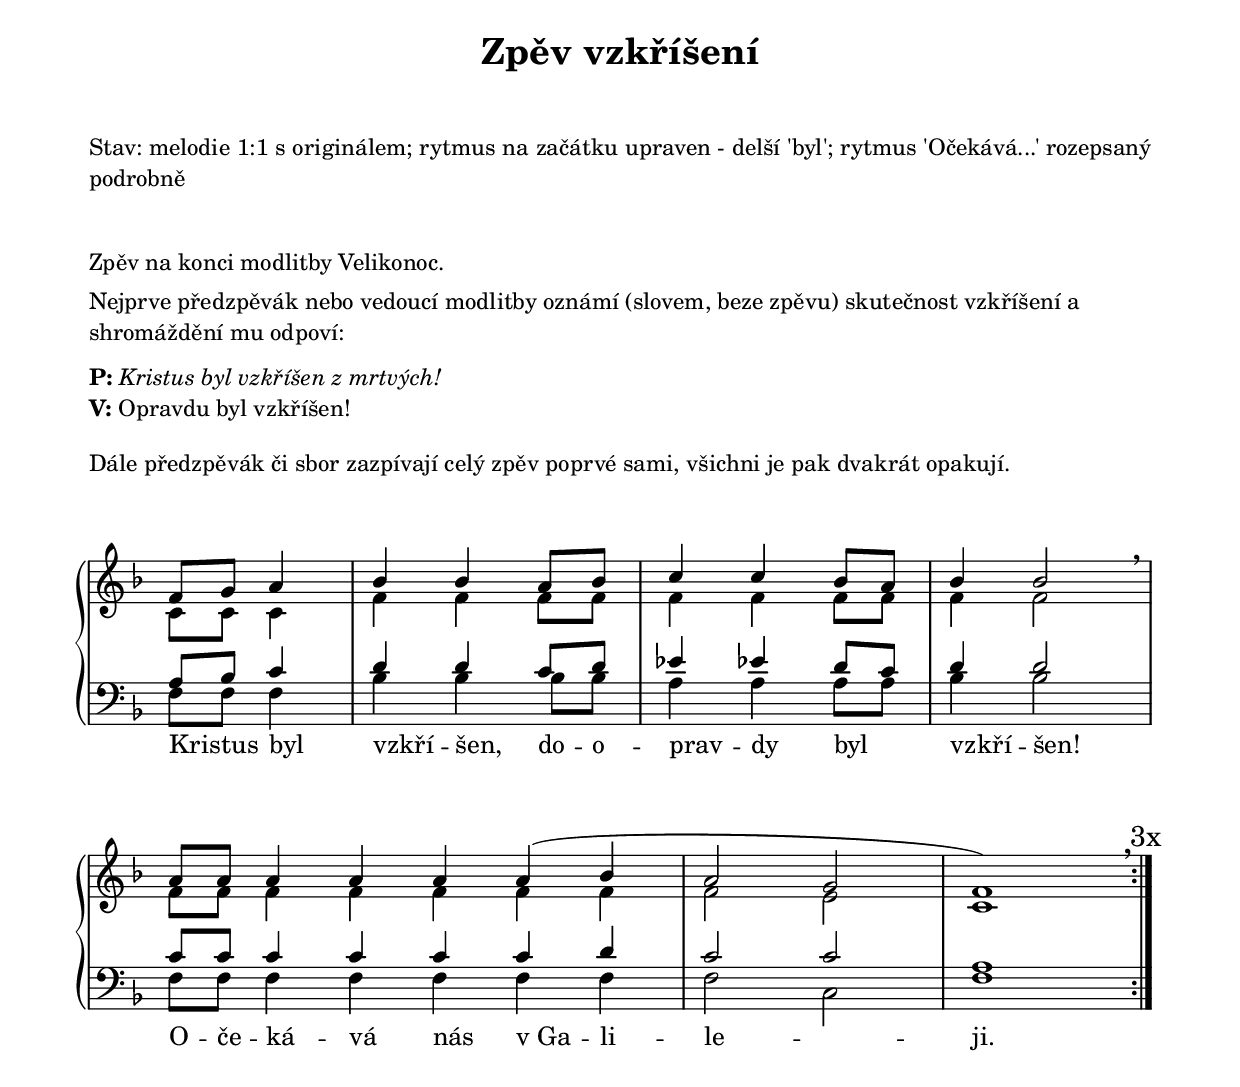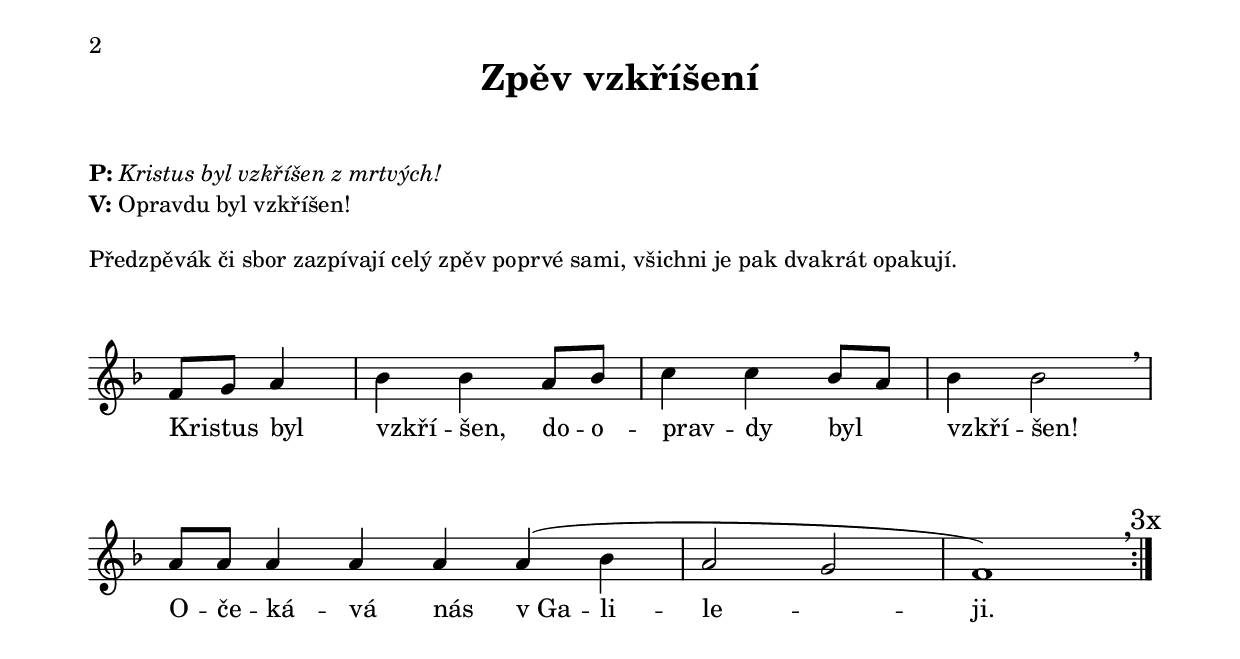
\version "2.18.2"
  
\include "../common-includes/macros.ily"
\include "../common-includes/paper.ily"
\include "../common-includes/layout.ily"

vzkriseni_melodie_prava = \relative c' {
    \key f \major
    \clef treble
    \language "deutsch"
    \noTime
    \autoBeamOff
    \accidentalStyle forget
    \cadenzaOn

    <<
    
    \new Voice = "hlavni" {
    \voiceOne
    f8[ g8] a4 \bbar
    b4 b4 a8[ b8] \bbar
    c4 c4 b8[ a8] \bbar
    b4 b2 \breathe \break \bbar
    
    a8[ a8] a4 a4 a4 a4( b4 \bbar
    a2 g2 \bbar
    f1) \breathe
    }
    
    \new Voice {
    \voiceTwo
    c8[ c8] c4
    f4 f4 f8[ f8]
    f4 f4 f8[ f8]
    f4 f2
    
    f8[ f8] f4 f4 f4 f4 f4
    f2 e2
    c1
    }
      
    >>
    

    \mark "3x" \bar ":|."    
    \cadenzaOff
}

vzkriseni_melodie_leva = \relative c {
    \key f \major
    \clef bass
    \language "deutsch"
    \noTime
    \autoBeamOff
    \accidentalStyle forget
    \cadenzaOn
    
    <<
    
    \new Voice = "hlavni" {
    \voiceOne
    a'8[ b8] c4
    d4 d4 c8[ d8]
    es4 es4 d8[ c8]
    d4 d2
    
    c8[ c8] c4 c4 c4 c4 d4
    c2 c2
    a1
    }
    
    \new Voice {
    \voiceTwo
    f8[ f8] f4
    b4 b4 b8[ b8]
    a4 a4 a8[ a8]
    b4 b2
    
    f8[ f8] f4 f4 f4 f4 f4
    f2 c2
    f1
    }
    
    >>
    
    \cadenzaOff
}

vzkriseni_melodie_lidi = \relative c' {
    \key f \major
    \clef treble
    \language "deutsch"
    \noTime
    \autoBeamOff
    \accidentalStyle forget
    \cadenzaOn

    f8[ g8] a4 \bbar
    b4 b4 a8[ b8] \bbar
    c4 c4 b8[ a8] \bbar
    b4 b2 \breathe \break \bbar
    
    a8[ a8] a4 a4 a4 a4( b4 \bbar
    a2 g2 \bbar
    f1) \breathe \mark "3x" \bar ":|."
    
    \cadenzaOff
}


vzkriseni_slova = \lyricmode {
    Kris8 -- tus8 byl4
    vzkří4 -- šen,4 do8 -- o8 --
    prav4 -- dy4 byl4
    vzkří4 -- šen!2
    
    O8 -- če8 -- ká4 -- vá4 nás4
    "v Ga"4 -- li4 --
    le1 --
    ji.1
}


vzkriseni_doprovod = \new PianoStaff <<
    \new Staff \vzkriseni_melodie_prava
    \new Staff \vzkriseni_melodie_leva
    \new Lyrics \vzkriseni_slova
>>

vzkriseni_lidi = \new PianoStaff <<
    \new Staff \vzkriseni_melodie_lidi
    \new Lyrics \vzkriseni_slova
>>


\book {
    \bookpart {
    \header {
        title = "Zpěv vzkříšení"
        %subtitle = "Závěr modlitby Velikonoc"
    }
    \tocItem \markup "Zpěv vzkříšení"
    \markup {
        %\fill-line { \center-column { "Nějaký text..." } }
        \column {
            \vspace #2
            \justify { Stav:
                       melodie 1:1 s originálem;
                       rytmus na začátku upraven - delší 'byl';
                       rytmus 'Očekává...' rozepsaný podrobně
            }
            \vspace #2
            \line { Zpěv na konci modlitby Velikonoc. }
            \vspace #0.25
            \wordwrap {
              Nejprve předzpěvák nebo vedoucí modlitby oznámí (slovem, beze zpěvu)
              skutečnost vzkříšení a shromáždění mu odpoví:
            }
            \vspace #0.75
            \line { \bold P: \italic {Kristus byl vzkříšen z mrtvých! } }
            \line { \bold V: Opravdu byl vzkříšen! }
            \vspace #0.75
            \wordwrap { Dále předzpěvák či sbor zazpívají celý zpěv poprvé sami, všichni je pak dvakrát opakují. }
            \vspace #2
        }
    }
    \score {
        \vzkriseni_doprovod
    }
}

    \bookpart {
    \header {
        title = "Zpěv vzkříšení"
        %subtitle = "Závěr modlitby Velikonoc"
    }
    \tocItem \markup "Zpěv vzkříšení"
    \markup {
        %\fill-line { \center-column { "Nějaký text..." } }
        \column {
            \vspace #2
            \line { \bold P: \italic {Kristus byl vzkříšen z mrtvých! } }
            \line { \bold V: Opravdu byl vzkříšen! }
            \vspace #0.75
            \wordwrap { Předzpěvák či sbor zazpívají celý zpěv poprvé sami, všichni je pak dvakrát opakují. }
            \vspace #2
        }
    }
    \score {
        \vzkriseni_lidi
    }
}

}
